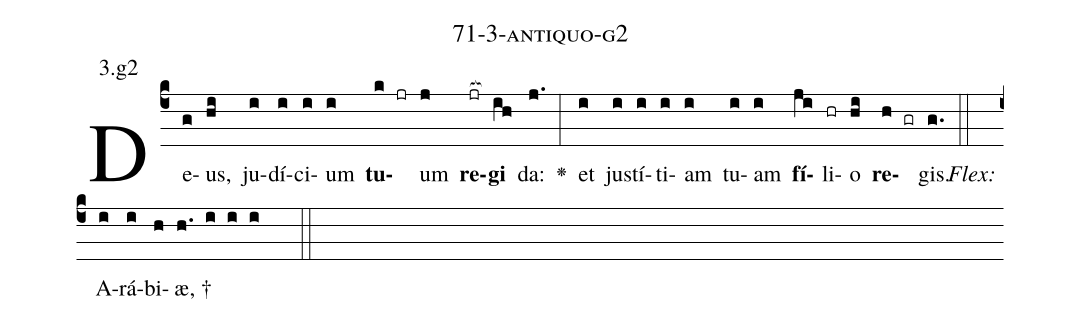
name: 71-3-antiquo-g2;
annotation: 3.g2;
%%
(c4)De(g)us,(hi) ju(i)dí(i)ci(i)um(i) <b>tu</b>(k jr)um(j) <b>re</b>(jr[ocb:1{])<b>gi</b>(ih[ocb:0}]) da:(j.) <v>\greheightstar</v>(:) et(i) jus(i)tí(i)ti(i)am(i) tu(i)am(i) <b>fí</b>(ji)li(hr)o(hi) <b>re</b>(h gr)gis.(g.) (::)
<i>Flex:</i>()  A(i)rá(i)bi(h)æ, †(h. i i i  ::)

%E(i) u(i) o(ji) u(hi) a(h) e.(g.) (::)
